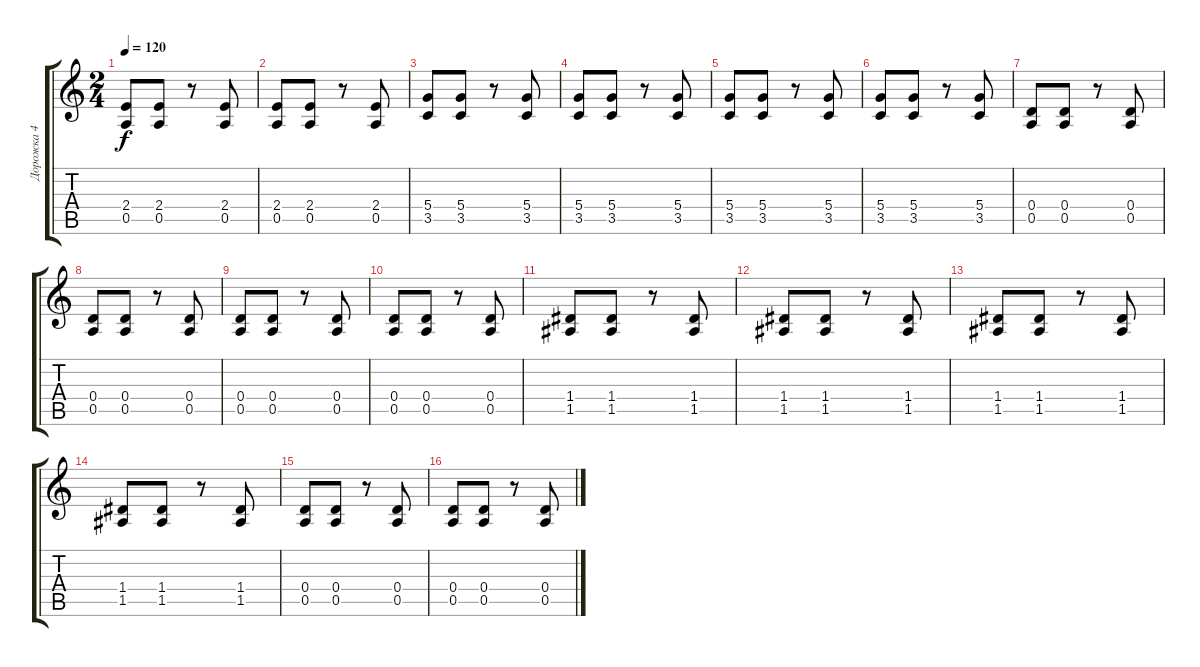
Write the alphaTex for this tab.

\track ("Дорожка 4" "Дорожка 4") {instrument distortionguitar}
\staff {score tabs}
\tuning (E4 B3 G3 D3 A2 D2) {hide}
\ts (2 4)
\tempo 120
\clef g2
\ks c
(2.4 0.5).8{dy f} (2.4 0.5).8 r.8 (2.4 0.5).8 |
(2.4 0.5).8 (2.4 0.5).8 r.8 (2.4 0.5).8 |
(5.4 3.5).8 (5.4 3.5).8 r.8 (5.4 3.5).8 |
(5.4 3.5).8 (5.4 3.5).8 r.8 (5.4 3.5).8 |
(5.4 3.5).8 (5.4 3.5).8 r.8 (5.4 3.5).8 |
(5.4 3.5).8 (5.4 3.5).8 r.8 (5.4 3.5).8 |
(0.4 0.5).8 (0.4 0.5).8 r.8 (0.4 0.5).8 |
(0.4 0.5).8 (0.4 0.5).8 r.8 (0.4 0.5).8 |
(0.4 0.5).8 (0.4 0.5).8 r.8 (0.4 0.5).8 |
(0.4 0.5).8 (0.4 0.5).8 r.8 (0.4 0.5).8 |
(1.4 1.5).8 (1.4 1.5).8 r.8 (1.4 1.5).8 |
(1.4 1.5).8 (1.4 1.5).8 r.8 (1.4 1.5).8 |
(1.4 1.5).8 (1.4 1.5).8 r.8 (1.4 1.5).8 |
(1.4 1.5).8 (1.4 1.5).8 r.8 (1.4 1.5).8 |
(0.4 0.5).8 (0.4 0.5).8 r.8 (0.4 0.5).8 |
(0.4 0.5).8 (0.4 0.5).8 r.8 (0.4 0.5).8
